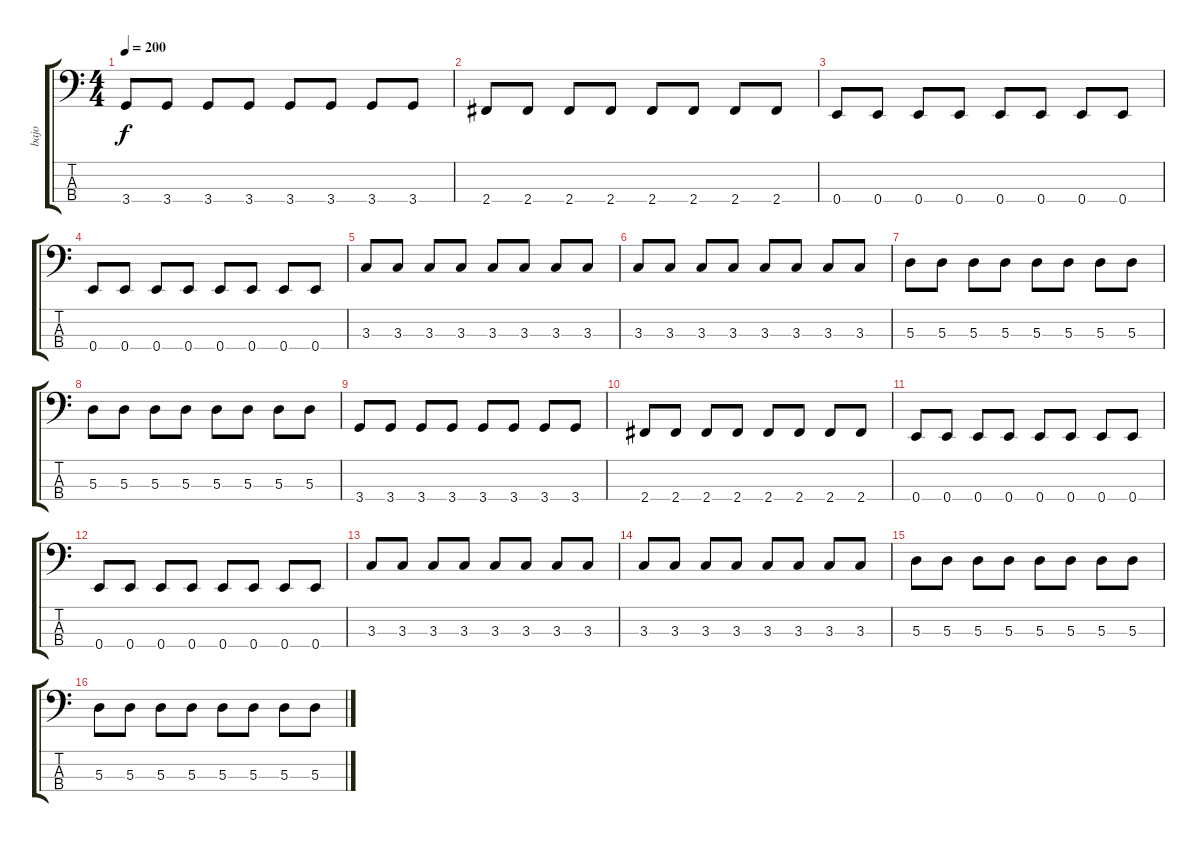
\track ("bajo" "bajo") {instrument electricbasspick}
\staff {score tabs}
\tuning (G2 D2 A1 E1) {hide}
\ts (4 4)
\tempo 200
\clef f4
\ks c
3.4.8{dy f} 3.4.8 3.4.8 3.4.8 3.4.8 3.4.8 3.4.8 3.4.8 |
2.4.8 2.4.8 2.4.8 2.4.8 2.4.8 2.4.8 2.4.8 2.4.8 |
0.4.8 0.4.8 0.4.8 0.4.8 0.4.8 0.4.8 0.4.8 0.4.8 |
0.4.8 0.4.8 0.4.8 0.4.8 0.4.8 0.4.8 0.4.8 0.4.8 |
3.3.8 3.3.8 3.3.8 3.3.8 3.3.8 3.3.8 3.3.8 3.3.8 |
3.3.8 3.3.8 3.3.8 3.3.8 3.3.8 3.3.8 3.3.8 3.3.8 |
5.3.8 5.3.8 5.3.8 5.3.8 5.3.8 5.3.8 5.3.8 5.3.8 |
5.3.8 5.3.8 5.3.8 5.3.8 5.3.8 5.3.8 5.3.8 5.3.8 |
3.4.8 3.4.8 3.4.8 3.4.8 3.4.8 3.4.8 3.4.8 3.4.8 |
2.4.8 2.4.8 2.4.8 2.4.8 2.4.8 2.4.8 2.4.8 2.4.8 |
0.4.8 0.4.8 0.4.8 0.4.8 0.4.8 0.4.8 0.4.8 0.4.8 |
0.4.8 0.4.8 0.4.8 0.4.8 0.4.8 0.4.8 0.4.8 0.4.8 |
3.3.8 3.3.8 3.3.8 3.3.8 3.3.8 3.3.8 3.3.8 3.3.8 |
3.3.8 3.3.8 3.3.8 3.3.8 3.3.8 3.3.8 3.3.8 3.3.8 |
5.3.8 5.3.8 5.3.8 5.3.8 5.3.8 5.3.8 5.3.8 5.3.8 |
5.3.8 5.3.8 5.3.8 5.3.8 5.3.8 5.3.8 5.3.8 5.3.8
